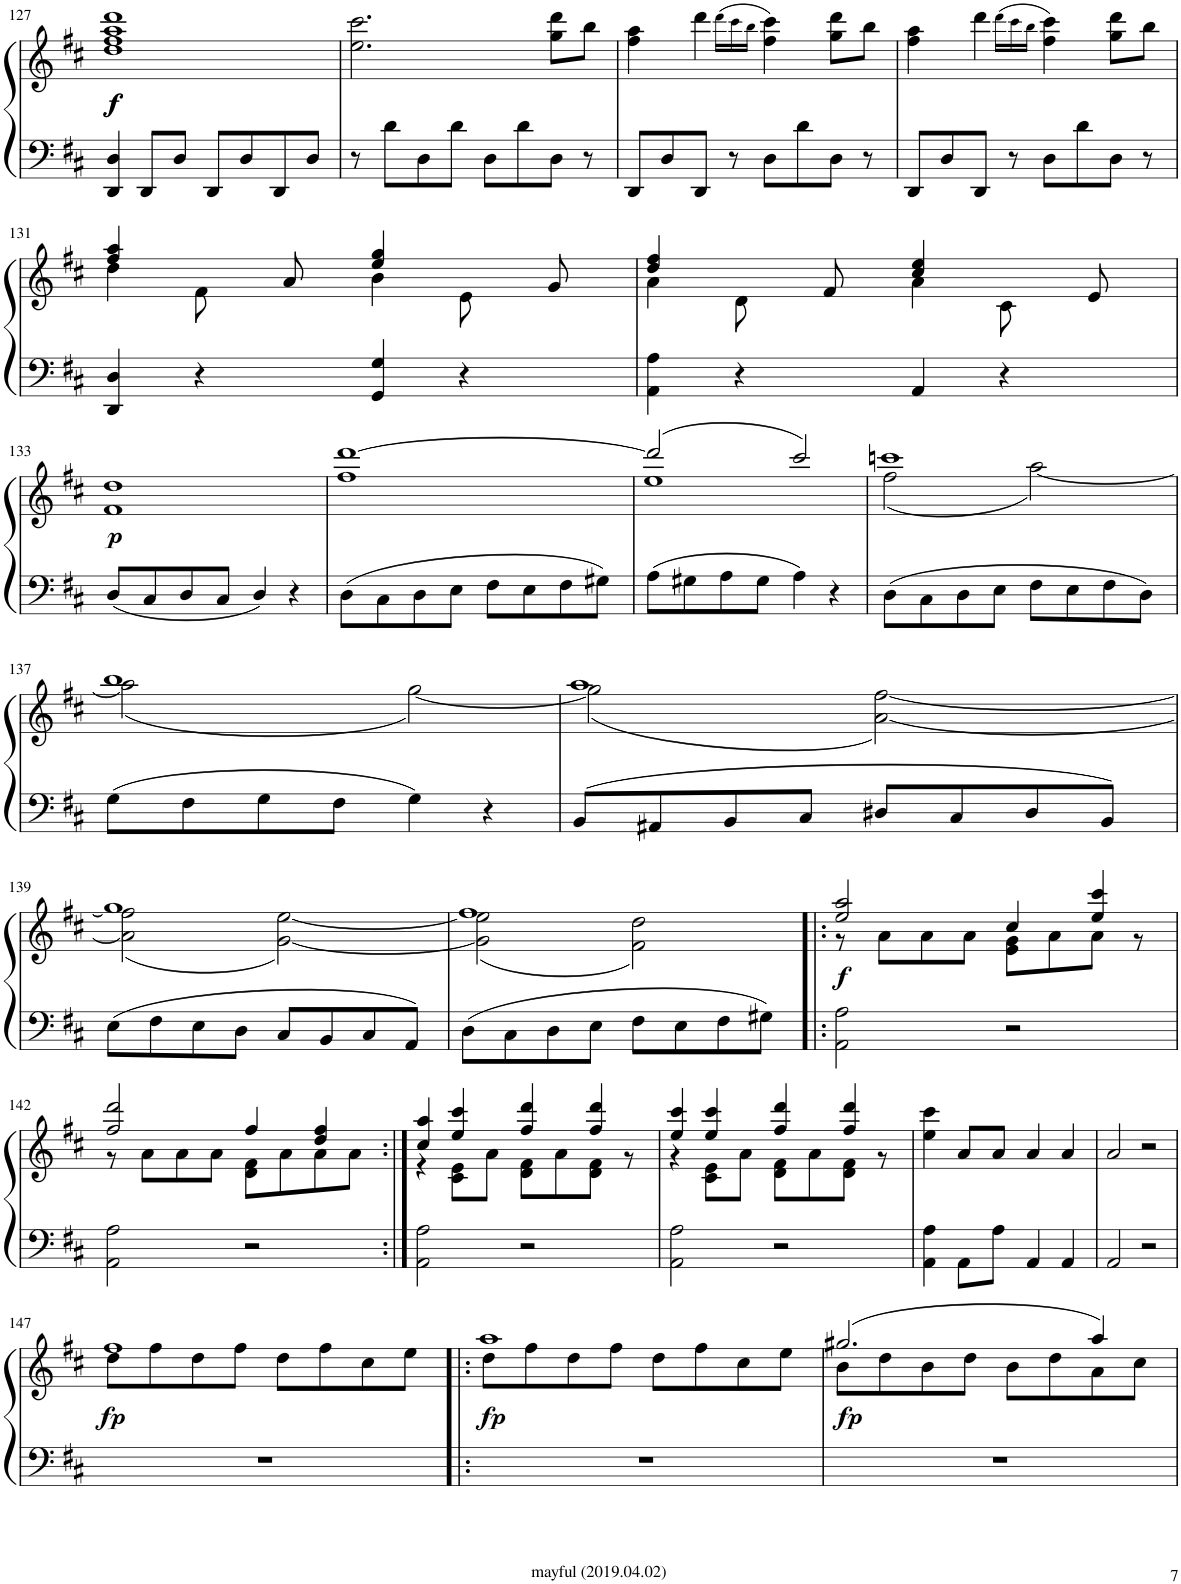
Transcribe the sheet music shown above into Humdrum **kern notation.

**kern	**kern	**dynam
*part1	*part1	*part1
*staff2	*staff1	*staff1/2
*I"피아노	*	*
!!LO:PB:g=z
*clefF4	*clefG2	*
*k[f#c#]	*k[f#c#]	*
*M2/2	*M2/2	*
*met(c|)	*met(c|)	*
=127	=127	=127
*^	*	*
!	!	!	!LO:DY:b
!	!	!	!LO:DY:n=1:b
4DD/ 4D/	8ryy	1dd 1ff# 1aa 1ddd	f f
.	8ryy	.	.
8DD/L	2.ryy	.	.
8D/J	.	.	.
8DD/L	.	.	.
8D/	.	.	.
8DD/	.	.	.
8D/J	.	.	.
*v	*v	*	*
=128	=128	=128
8r	2.ee\ 2.ccc#\	.
8d\L	.	.
8D\	.	.
8d\J	.	.
8D\L	.	.
8d\	.	.
8D\J	8gg\ 8ddd\L	.
8r	8bb\J	.
=129	=129	=129
8DD/L	4ff#\ 4aa\	.
8D/	.	.
8DD/J	4ddd\	.
8r	.	.
.	(>16qddd\LL	.
.	16qccc#\	.
.	16qbb\JJ	.
8D\L	4ff#\ 4ccc#\)	.
8d\	.	.
8D\J	8gg\ 8ddd\L	.
8r	8bb\J	.
=130	=130	=130
8DD/L	4ff#\ 4aa\	.
8D/	.	.
8DD/J	4ddd\	.
8r	.	.
.	(>16qddd\LL	.
.	16qccc#\	.
.	16qbb\JJ	.
8D\L	4ff#\ 4ccc#\)	.
8d\	.	.
8D\J	8gg\ 8ddd\L	.
8r	8bb\J	.
!!LO:LB:g=z
=131	=131	=131
*^	*^	*
4DD/ 4D/	8ryy	4ff#/ 4aa/	4dd\	.
.	8ryy	.	.	.
4r	4.ryy	8ryy	8f#\	.
.	.	8a/	8ryy	.
4GG/ 4G/	.	4ee/ 4gg/	4b\	.
.	8ryy	.	.	.
4r	4ryy	8ryy	8e\	.
.	.	8g/	8ryy	.
=132	=132	=132	=132	=132
4AA\ 4A\	8ryy	4dd/ 4ff#/	4a\	.
.	8ryy	.	.	.
4r	4.ryy	8ryy	8d\	.
.	.	8f#/	8ryy	.
4AA/	.	4cc#/ 4ee/	4a\	.
.	8ryy	.	.	.
4r	4ryy	8ryy	8c#\	.
.	.	8e/	8ryy	.
!!LO:LB:g=z
=133	=133	=133	=133	=133
!	!	!	!	!LO:DY:b
*	*	*v	*v	*
8D/L	8ryy	1f# 1dd	p
*v	*v	*	*
8C#/	.	.
8D/	.	.
8C#/J	.	.
4D/	.	.
*^	*	*
.	8ryy	.	.
4r	4ryy	.	.
*v	*v	*	*
=134	=134	=134
8D\L	1ff# [>1ddd	.
8C#\	.	.
8D\	.	.
8E\J	.	.
8F#\L	.	.
8E\	.	.
8F#\	.	.
8G#X\J	.	.
=135	=135	=135
*^	*^	*
8A\L	8ryy	(2ddd/]	1ee	.
*v	*v	*	*	*
8G#X\	.	.	.
8A\	.	.	.
8G#\J	.	.	.
4A\	2ccc#/)	.	.
*^	*	*	*
.	8ryy	.	.	.
4r	4ryy	.	.	.
*v	*v	*	*	*
=136	=136	=136	=136
8D\L	1cccn	(2ff#\	.
8C#\	.	.	.
8D\	.	.	.
8E\J	.	.	.
8F#\L	.	[2aa\)	.
8E\	.	.	.
8F#\	.	.	.
8D\J	.	.	.
!!LO:LB:g=z	!!
=137	=137	=137	=137
*^	*	*	*
8G\L	8ryy	1bb	(2aa\]	.
*v	*v	*	*	*
8F#\	.	.	.
8G\	.	.	.
8F#\J	.	.	.
4G\	.	[<2gg\)	.
*^	*	*	*
.	8ryy	.	.	.
4r	4ryy	.	.	.
*v	*v	*	*	*
=138	=138	=138	=138
8BB/L	1aa	(2gg\]	.
8AA#X/	.	.	.
8BB/	.	.	.
8C#/J	.	.	.
8D#X/L	.	[2a\ [2ff#\)	.
8C#/	.	.	.
8D#/	.	.	.
8BB/J	.	.	.
!!LO:LB:g=z	!!
=139	=139	=139	=139
8E\L	1gg	(2a\] 2ff#\]	.
8F#\	.	.	.
8E\	.	.	.
8D\J	.	.	.
8C#/L	.	[2g\ [2ee\)	.
8BB/	.	.	.
8C#/	.	.	.
8AA/J	.	.	.
=140	=140	=140	=140
8D\L	1ff#	(2g\] 2ee\]	.
8C#\	.	.	.
8D\	.	.	.
8E\J	.	.	.
8F#\L	.	2f#\ 2dd\)	.
8E\	.	.	.
8F#\	.	.	.
8G#X\J	.	.	.
=141!|:	=141!|:	=141!|:	=141!|:
!	!	!	!LO:DY:b
2AA\ 2A\	2ee/ 2aa/	8r	f
.	.	8a\L	.
.	.	8a\	.
.	.	8a\J	.
2r	4cc#/	8e\ 8g\L	.
.	.	8a\	.
.	4ee/ 4ccc#/	8a\J	.
.	.	8r	.
!!LO:LB:g=z	!!
=142	=142	=142	=142
2AA\ 2A\	2ff#/ 2ddd/	8r	.
.	.	8a\L	.
.	.	8a\	.
.	.	8a\J	.
2r	4ff#/	8d\ 8f#\L	.
.	.	8a\	.
.	4dd/ 4ff#/	8a\	.
.	.	8a\J	.
=143:|!	=143:|!	=143:|!	=143:|!
*	*	*^	*
2AA\ 2A\	4cc#/ 4aa/	4r	8ryy	.
.	.	.	8ryy	.
.	4ee/ 4ccc#/	8c#\ 8e\L	2.ryy	.
.	.	8a\J	.	.
2r	4ff#/ 4ddd/	8d\ 8f#\L	.	.
.	.	8a\	.	.
.	4ff#/ 4ddd/	8d\ 8f#\J	.	.
.	.	8r	.	.
=144	=144	=144	=144	=144
2AA\ 2A\	4ee/ 4ccc#/	4r	8ryy	.
.	.	.	8ryy	.
.	4ee/ 4ccc#/	8c#\ 8e\L	2.ryy	.
.	.	8a\J	.	.
2r	4ff#/ 4ddd/	8d\ 8f#\L	.	.
.	.	8a\	.	.
.	4ff#/ 4ddd/	8d\ 8f#\J	.	.
.	.	8r	.	.
*	*v	*v	*v	*
=145	=145	=145
4AA\ 4A\	4ee\ 4ccc#\	.
8AA\L	8a/L	.
8A\J	8a/J	.
4AA/	4a/	.
4AA/	4a/	.
=146	=146	=146
2AA/	2a/	.
2r	2r	.
!!LO:LB:g=z
=147	=147	=147
*	*^	*
!	!	!	!LO:DY:b
1r	1ff#	8dd\L	fp
.	.	8ff#\	.
.	.	8dd\	.
.	.	8ff#\J	.
.	.	8dd\L	.
.	.	8ff#\	.
.	.	8cc#\	.
.	.	8ee\J	.
=148!|:	=148!|:	=148!|:	=148!|:
!	!	!	!LO:DY:b
1r	1aa	8dd\L	fp
.	.	8ff#\	.
.	.	8dd\	.
.	.	8ff#\J	.
.	.	8dd\L	.
.	.	8ff#\	.
.	.	8cc#\	.
.	.	8ee\J	.
=149	=149	=149	=149
!	!	!	!LO:DY:b
1r	(2.gg#X/	8b\L	fp
.	.	8dd\	.
.	.	8b\	.
.	.	8dd\J	.
.	.	8b\L	.
.	.	8dd\	.
.	4aa/)	8a\	.
.	.	8cc#\J	.
*	*v	*v	*
=	=	=
*-	*-	*-
